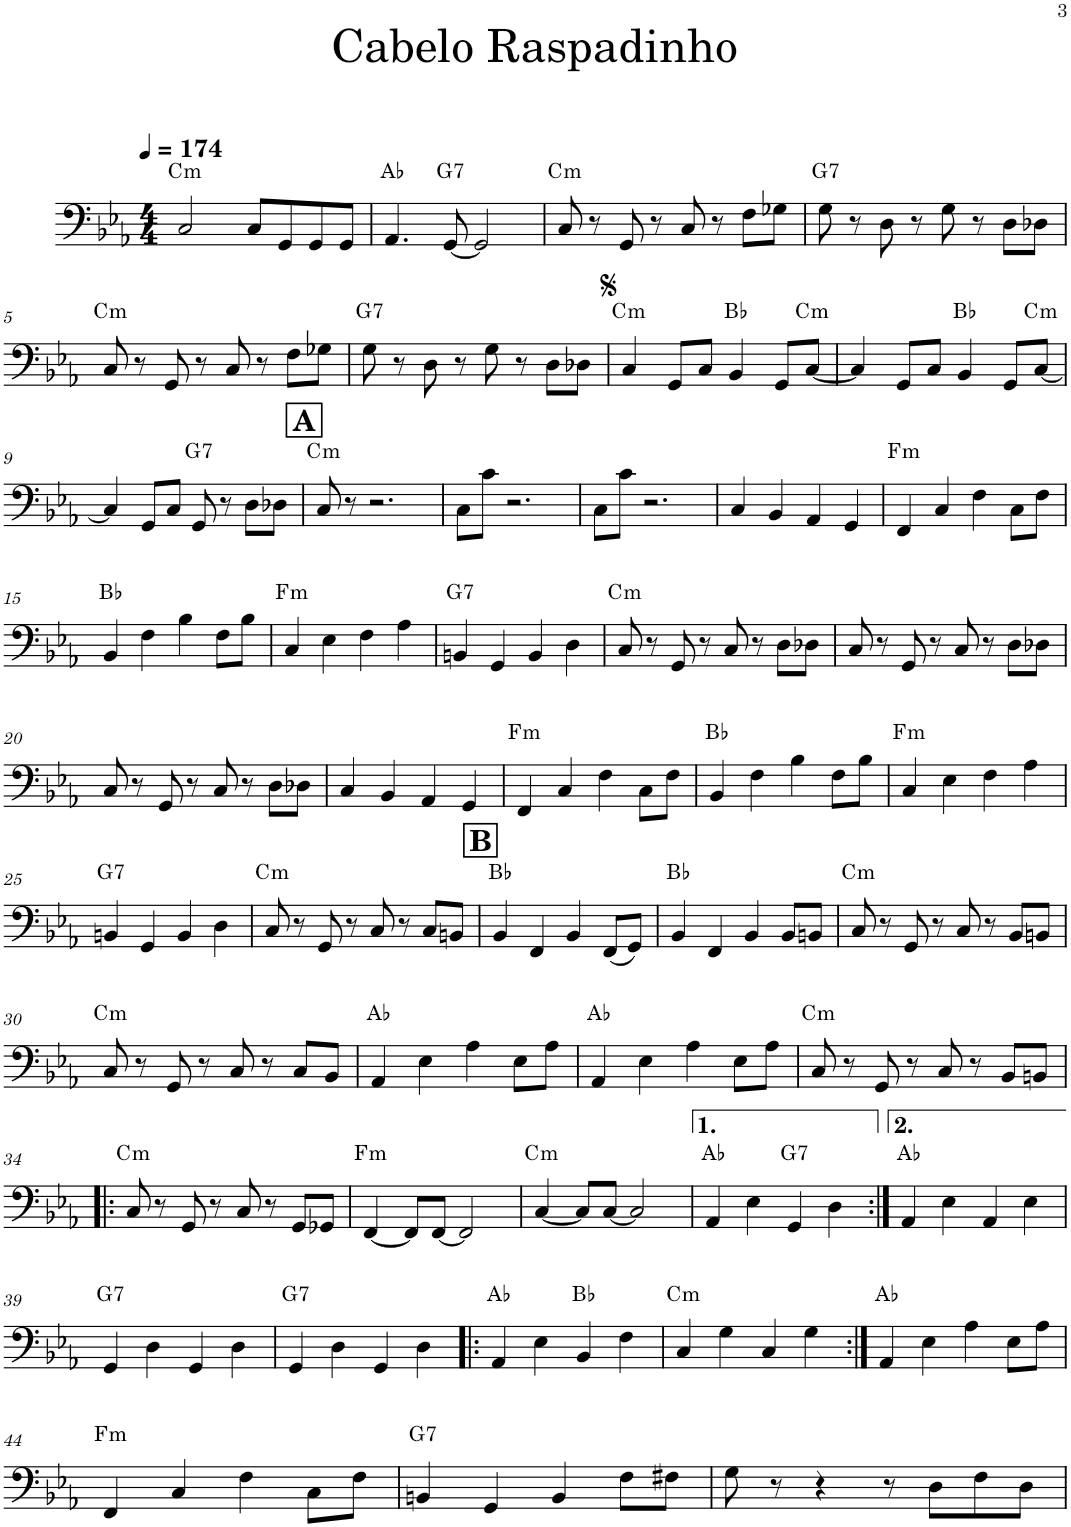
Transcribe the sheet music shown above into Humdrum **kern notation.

**kern	**harte
*part1	*part1
*staff1	*
*I"Bass Guitar	*
*I'B. Guit.	*
!!LO:PB:g=z
*clefF4	*
*Trd7c12	*
*k[b-e-a-]	*
*M4/4	*
*MM174	*
=1	=1
!	!LO:H:kt=m
2C/	C:min
8C/L	.
8GG/	.
8GG/	.
8GG/J	.
=2	=2
4.AA-/	Ab:maj
!	!LO:H:kt=7
[8GG/	G:7
2GG/]	.
=3	=3
!	!LO:H:kt=m
8C/	C:min
8r	.
8GG/	.
8r	.
8C/	.
8r	.
8F\L	.
8G-X\J	.
=4	=4
!	!LO:H:kt=7
8G\	G:7
8r	.
8D\	.
8r	.
8G\	.
8r	.
8D\L	.
8D-X\J	.
!!LO:LB:g=z
=5	=5
!	!LO:H:kt=m
8C/	C:min
8r	.
8GG/	.
8r	.
8C/	.
8r	.
8F\L	.
8G-X\J	.
=6	=6
!	!LO:H:kt=7
8G\	G:7
8r	.
8D\	.
8r	.
8G\	.
8r	.
8D\L	.
8D-X\J	.
=7	=7
!	!LO:H:kt=m
4C/	C:min
8GG/L	.
8C/J	.
4BB-/	Bb:maj
8GG/L	.
!	!LO:H:kt=m
[8C/J	C:min
=8	=8
4C/]	.
8GG/L	.
8C/J	.
4BB-/	Bb:maj
8GG/L	.
!	!LO:H:kt=m
[8C/J	C:min
!!LO:LB:g=z
=9	=9
4C/]	.
8GG/L	.
8C/J	.
!	!LO:H:kt=7
8GG/	G:7
8r	.
8D\L	.
8D-X\J	.
!!LO:REH:place=s1:a:B:cj:fs=14:t=A
=10	=10
!	!LO:H:kt=m
8C/	C:min
8r	.
2.r	.
=11	=11
8C\L	.
8c\J	.
2.r	.
=12	=12
8C\L	.
8c\J	.
2.r	.
=13	=13
4C/	.
4BB-/	.
4AA-/	.
4GG/	.
=14	=14
!	!LO:H:kt=m
4FF/	F:min
4C/	.
4F\	.
8C\L	.
8F\J	.
!!LO:LB:g=z
=15	=15
4BB-/	Bb:maj
4F\	.
4B-\	.
8F\L	.
8B-\J	.
=16	=16
!	!LO:H:kt=m
4C/	F:min
4E-\	.
4F\	.
4A-\	.
=17	=17
!	!LO:H:kt=7
4BBn/	G:7
4GG/	.
4BB/	.
4D\	.
=18	=18
!	!LO:H:kt=m
8C/	C:min
8r	.
8GG/	.
8r	.
8C/	.
8r	.
8D\L	.
8D-X\J	.
=19	=19
8C/	.
8r	.
8GG/	.
8r	.
8C/	.
8r	.
8D\L	.
8D-X\J	.
!!LO:LB:g=z
=20	=20
8C/	.
8r	.
8GG/	.
8r	.
8C/	.
8r	.
8D\L	.
8D-X\J	.
=21	=21
4C/	.
4BB-/	.
4AA-/	.
4GG/	.
=22	=22
!	!LO:H:kt=m
4FF/	F:min
4C/	.
4F\	.
8C\L	.
8F\J	.
=23	=23
4BB-/	Bb:maj
4F\	.
4B-\	.
8F\L	.
8B-\J	.
=24	=24
!	!LO:H:kt=m
4C/	F:min
4E-\	.
4F\	.
4A-\	.
!!LO:LB:g=z
=25	=25
!	!LO:H:kt=7
4BBn/	G:7
4GG/	.
4BB/	.
4D\	.
=26	=26
!	!LO:H:kt=m
8C/	C:min
8r	.
8GG/	.
8r	.
8C/	.
8r	.
8C/L	.
8BBn/J	.
!!LO:REH:place=s1:a:B:cj:fs=14:t=B
=27	=27
4BB-/	Bb:maj
4FF/	.
4BB-/	.
(8FF/L	.
8GG/J)	.
=28	=28
4BB-/	Bb:maj
4FF/	.
4BB-/	.
8BB-/L	.
8BBn/J	.
=29	=29
!	!LO:H:kt=m
8C/	C:min
8r	.
8GG/	.
8r	.
8C/	.
8r	.
8BB-/L	.
8BBn/J	.
!!LO:LB:g=z
=30	=30
!	!LO:H:kt=m
8C/	C:min
8r	.
8GG/	.
8r	.
8C/	.
8r	.
8C/L	.
8BB-/J	.
=31	=31
4AA-/	Ab:maj
4E-\	.
4A-\	.
8E-\L	.
8A-\J	.
=32	=32
4AA-/	Ab:maj
4E-\	.
4A-\	.
8E-\L	.
8A-\J	.
=33	=33
!	!LO:H:kt=m
8C/	C:min
8r	.
8GG/	.
8r	.
8C/	.
8r	.
8BB-/L	.
8BBn/J	.
!!LO:LB:g=z
=34!|:	=34!|:
!	!LO:H:kt=m
8C/	C:min
8r	.
8GG/	.
8r	.
8C/	.
8r	.
8GG/L	.
8GG-X/J	.
=35	=35
!	!LO:H:kt=m
[4FF/	F:min
8FF/L]	.
[8FF/J	.
2FF/]	.
=36	=36
!	!LO:H:kt=m
[4C/	C:min
8C/L]	.
[8C/J	.
2C/]	.
=37	=37
4AA-/	Ab:maj
4E-\	.
!	!LO:H:kt=7
4GG/	G:7
4D\	.
=38:|!	=38:|!
4AA-/	Ab:maj
4E-\	.
4AA-/	.
4E-\	.
!!LO:LB:g=z
=39	=39
!	!LO:H:kt=7
4GG/	G:7
4D\	.
4GG/	.
4D\	.
=40	=40
!	!LO:H:kt=7
4GG/	G:7
4D\	.
4GG/	.
4D\	.
=41!|:	=41!|:
4AA-/	Ab:maj
4E-\	.
4BB-/	Bb:maj
4F\	.
=42	=42
!	!LO:H:kt=m
4C/	C:min
4G\	.
4C/	.
4G\	.
=43:|!	=43:|!
4AA-/	Ab:maj
4E-\	.
4A-\	.
8E-\L	.
8A-\J	.
!!LO:LB:g=z
=44	=44
!	!LO:H:kt=m
4FF/	F:min
4C/	.
4F\	.
8C\L	.
8F\J	.
=45	=45
!	!LO:H:kt=7
4BBn/	G:7
4GG/	.
4BB/	.
8F\L	.
8F#X\J	.
=46	=46
8G\	.
8r	.
4r	.
8r	.
8D\L	.
8F\	.
8D\J	.
=	=
*-	*-
